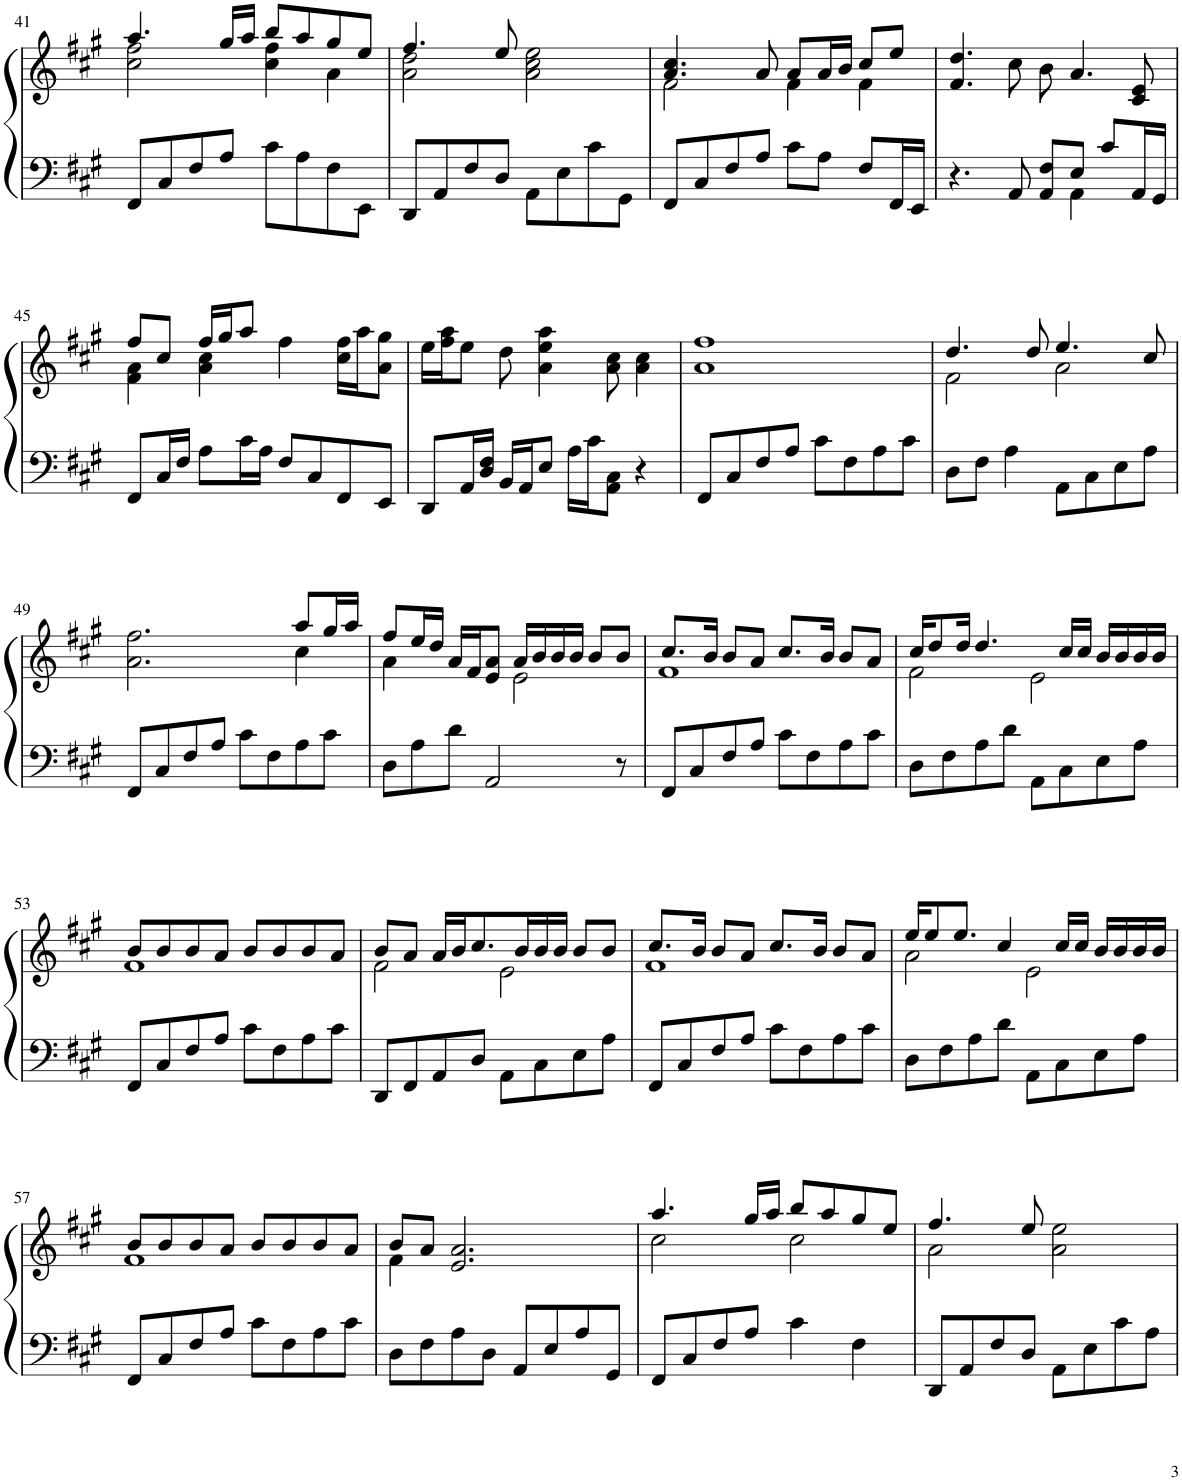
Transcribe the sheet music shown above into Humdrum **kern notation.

**kern	**kern
*part1	*part1
*staff2	*staff1
*I"Piano	*
*I'Pno.	*
!!LO:PB:g=z
*clefF4	*clefG2
*k[f#c#g#]	*k[f#c#g#]
*M4/4	*M4/4
=41	=41
*	*^
8FF#/L	4.aa/	2cc#\ 2ff#\
8C#/	.	.
8F#/	.	.
8A/J	16gg#/LL	.
.	16aa/JJ	.
8c#\L	8bb/L	4cc#\ 4ff#\
8A\	8aa/	.
8F#\	8gg#/	4a\
8EE\J	8ee/J	.
=42	=42	=42
8DD/L	4.ff#/	2a\ 2dd\
8AA/	.	.
8F#/	.	.
8D/J	8ee/	.
8AA\L	2a\ 2cc#\ 2ee\	2ryy
8E\	.	.
8c#\	.	.
8GG#\J	.	.
=43	=43	=43
8FF#/L	4.a/ 4.cc#/	2f#\
8C#/	.	.
8F#/	.	.
8A/J	8a/	.
8c#\L	8a/L	4f#\
8A\J	16a/L	.
.	16b/JJ	.
8F#/L	8cc#/L	4f#\
16FF#/L	8ee/J	.
16EE/JJ	.	.
=44	=44	=44
*^	*	*
4.r	8ryy	4.f#/ 4.dd/	2..ryy
*v	*v	*	*
8AA/	8cc#\	.
8AA/ 8F#/L	8b\	.
*^	*	*
8E/J	4AA\	4.a/	.
8c#/L	.	.	.
16AA/L	8ryy	.	8c#/ 8e/
16GG#/JJ	.	.	.
*v	*v	*	*
!!LO:LB:g=z	!!
=45	=45	=45
8FF#/L	8ff#/L	4f#\ 4a\
16C#/L	8cc#/J	.
16F#/JJ	.	.
8A\L	16ff#/LL	4a\ 4cc#\
.	16gg#/J	.
16c#\L	8aa/J	.
16A\JJ	.	.
8F#/L	4ff#\	2ryy
8C#/	.	.
8FF#/	16cc#\ 16ff#\LL	.
.	16aa\J	.
8EE/J	8a\ 8gg#\J	.
*	*v	*v
=46	=46
8DD/L	16ee\LL
.	16ff#\ 16aa\J
16AA/L	8ee\J
16D/ 16F#/JJ	.
16BB/LL	8dd\
16AA/J	.
8E/J	4a\ 4ee\ 4aa\
16A\LL	.
16c#\J	.
8AA\ 8C#\J	8a\ 8cc#\
4r	4a\ 4cc#\
=47	=47
8FF#/L	1a 1ff#
8C#/	.
8F#/	.
8A/J	.
8c#\L	.
8F#\	.
8A\	.
8c#\J	.
=48	=48
*	*^
8D\L	4.dd/	2f#\
8F#\J	.	.
4A\	.	.
.	8dd/	.
8AA\L	4.ee/	2a\
8C#\	.	.
8E\	.	.
8A\J	8cc#/	.
!!LO:LB:g=z	!!
=49	=49	=49
8FF#/L	2.a\ 2.ff#\	2.ryy
8C#/	.	.
8F#/	.	.
8A/J	.	.
8c#\L	.	.
8F#\	.	.
8A\	8aa/L	4cc#\
8c#\J	16gg#/L	.
.	16aa/JJ	.
=50	=50	=50
8D\L	8ff#/L	4a\
8A\	16ee/L	.
.	16dd/JJ	.
8d\J	16a/LL	4ryy
.	16f#/J	.
2AA/	8e/ 8a/J	.
.	16a/LL	2e\
.	16b/	.
.	16b/	.
.	16b/JJ	.
.	8b/L	.
8r	8b/J	.
=51	=51	=51
8FF#/L	8.cc#/L	1f#
8C#/	.	.
.	16b/Jk	.
8F#/	8b/L	.
8A/J	8a/J	.
8c#\L	8.cc#/L	.
8F#\	.	.
.	16b/Jk	.
8A\	8b/L	.
8c#\J	8a/J	.
=52	=52	=52
8D\L	16cc#/KL	2f#\
.	8dd/	.
8F#\	.	.
.	16dd/Jk	.
8A\	4.dd/	.
8d\J	.	.
8AA\L	.	2e\
8C#\	16cc#/LL	.
.	16cc#/JJ	.
8E\	16b/LL	.
.	16b/	.
8A\J	16b/	.
.	16b/JJ	.
!!LO:LB:g=z	!!
=53	=53	=53
8FF#/L	8b/L	1f#
8C#/	8b/	.
8F#/	8b/	.
8A/J	8a/J	.
8c#\L	8b/L	.
8F#\	8b/	.
8A\	8b/	.
8c#\J	8a/J	.
=54	=54	=54
8DD/L	8b/L	2f#\
8FF#/	8a/J	.
8AA/	16a/LL	.
.	16b/J	.
8D/J	8.cc#/	.
8AA\L	.	2e\
.	16b/L	.
8C#\	16b/	.
.	16b/JJ	.
8E\	8b/L	.
8A\J	8b/J	.
=55	=55	=55
8FF#/L	8.cc#/L	1f#
8C#/	.	.
.	16b/Jk	.
8F#/	8b/L	.
8A/J	8a/J	.
8c#\L	8.cc#/L	.
8F#\	.	.
.	16b/Jk	.
8A\	8b/L	.
8c#\J	8a/J	.
=56	=56	=56
8D\L	16ee/KL	2a\
.	8ee/	.
8F#\	.	.
.	8.ee/J	.
8A\	.	.
8d\J	4cc#/	.
8AA\L	.	2e\
8C#\	16cc#/LL	.
.	16cc#/JJ	.
8E\	16b/LL	.
.	16b/	.
8A\J	16b/	.
.	16b/JJ	.
!!LO:LB:g=z	!!
=57	=57	=57
8FF#/L	8b/L	1f#
8C#/	8b/	.
8F#/	8b/	.
8A/J	8a/J	.
8c#\L	8b/L	.
8F#\	8b/	.
8A\	8b/	.
8c#\J	8a/J	.
=58	=58	=58
8D\L	8b/L	4f#\
8F#\	8a/J	.
8A\	2.e/ 2.a/	2.ryy
8D\J	.	.
8AA/L	.	.
8E/	.	.
8A/	.	.
8GG#/J	.	.
=59	=59	=59
8FF#/L	4.aa/	2cc#\
8C#/	.	.
8F#/	.	.
8A/J	16gg#/LL	.
.	16aa/JJ	.
4c#\	8bb/L	2cc#\
.	8aa/	.
4F#\	8gg#/	.
.	8ee/J	.
=60	=60	=60
8DD/L	4.ff#/	2a\
8AA/	.	.
8F#/	.	.
8D/J	8ee/	.
8AA\L	2a\ 2ee\	2ryy
8E\	.	.
8c#\	.	.
8A\J	.	.
*	*v	*v
=	=
*-	*-
